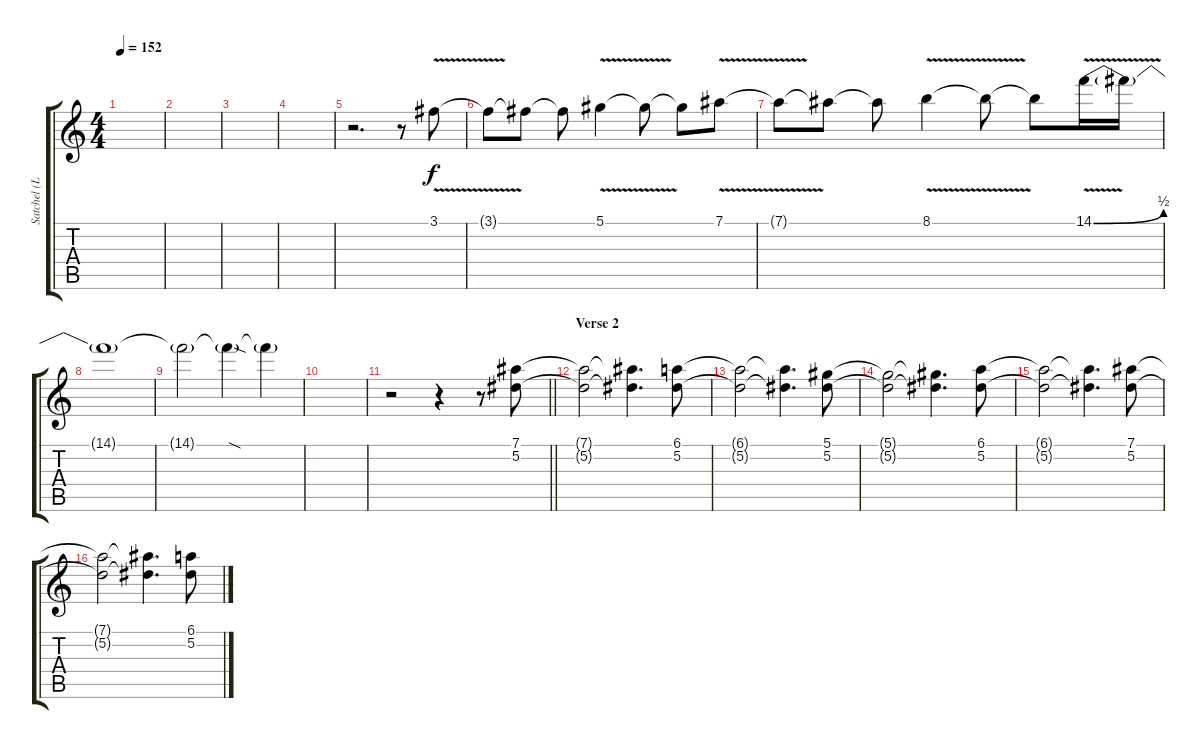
\track ("Satchel (Lead 2)" "Satchel (L") {instrument distortionguitar}
\staff {score tabs}
\tuning (Eb4 Bb3 Gb3 Db3 Ab2 Eb2) {hide}
\ts (4 4)
\tempo 152
\clef g2
\ks c
|
|
|
|
r.2{d} r.8 3.1{v}.8{volume 8 instrument distortionguitar} |
3.1{t}.8 3.1{t}.8 3.1{t}.8 5.1{v}.4 5.1{t}.8 5.1{t}.8 7.1{v}.8 |
7.1{t}.8 7.1{t}.8 7.1{t}.8 8.1{v}.4 8.1{t}.8 8.1{t}.8 14.1{be (bend 0 0 60 2) v}.16 14.1{t}.16 |
14.1{t}.1 |
14.1{t}.2 14.1{sod t}.4 14.1{t}.4 |
|
\barLineRight lightlight
r.2 r.4 r.8 (7.1 5.2).8{volume 8 instrument electricguitarclean} |
\section ("" "Verse 2")
(7.1{t} 5.2{t}).2 (7.1{t} 5.2{t}).4{d} (6.1 5.2).8 |
(6.1{t} 5.2{t}).2 (6.1{t} 5.2{t}).4{d} (5.1 5.2).8 |
(5.1{t} 5.2{t}).2 (5.1{t} 5.2{t}).4{d} (6.1 5.2).8 |
(6.1{t} 5.2{t}).2 (6.1{t} 5.2{t}).4{d} (7.1 5.2).8 |
(7.1{t} 5.2{t}).2 (7.1{t} 5.2{t}).4{d} (6.1 5.2).8
